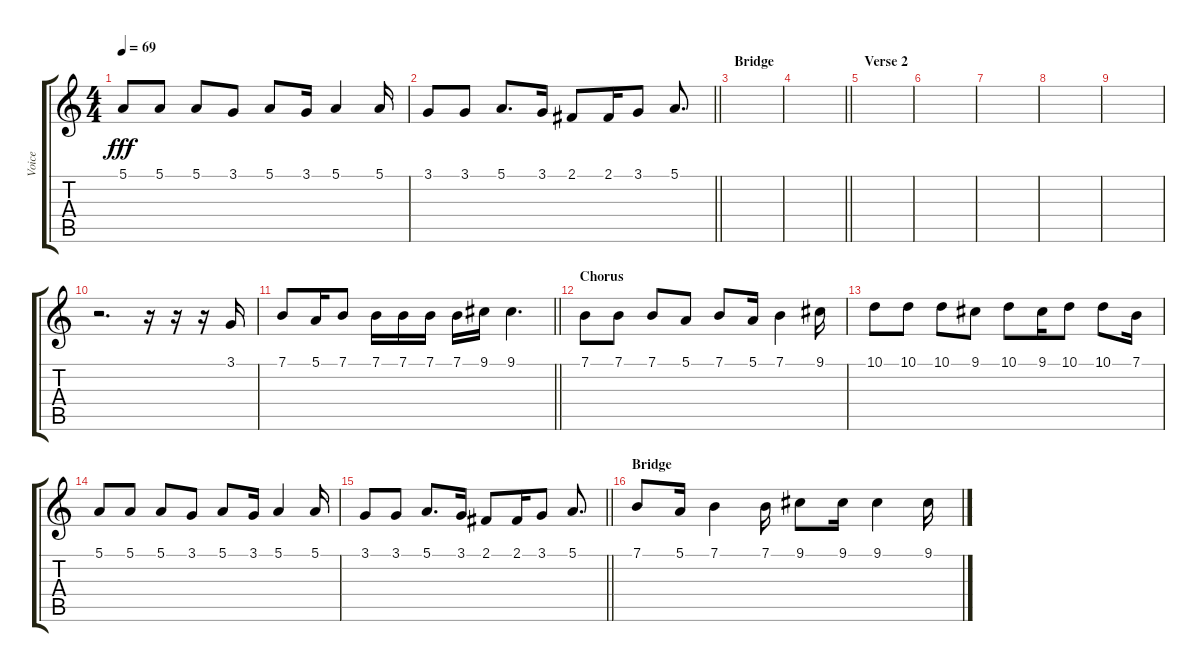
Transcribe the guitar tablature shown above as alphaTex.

\track ("Voice" "Voice") {instrument sopranosax}
\staff {score tabs}
\tuning (E4 B3 G3 D3 A2 E2) {hide}
\ts (4 4)
\tempo 69
\clef g2
\ks c
5.1.8{dy fff} 5.1.8 5.1.8 3.1.8 5.1.8 3.1.16 5.1.4 5.1.16 |
\barLineRight lightlight
3.1.8 3.1.8 5.1.8{d} 3.1.16 2.1.8 2.1.16 3.1.8 5.1.8{d} |
\section ("" "Bridge")
|
\barLineRight lightlight
|
\section ("" "Verse 2")
|
|
|
|
|
r.2{d} r.16 r.16 r.16 3.1.16 |
\barLineRight lightlight
7.1.8 5.1.16 7.1.8 7.1.16 7.1.16 7.1.16 7.1.16 9.1.16 9.1.4{d} |
\section ("" "Chorus")
7.1.8 7.1.8 7.1.8 5.1.8 7.1.8 5.1.16 7.1.4 9.1.16 |
10.1.8 10.1.8 10.1.8 9.1.8 10.1.8 9.1.16 10.1.8 10.1.8 7.1.16 |
5.1.8 5.1.8 5.1.8 3.1.8 5.1.8 3.1.16 5.1.4 5.1.16 |
\barLineRight lightlight
3.1.8 3.1.8 5.1.8{d} 3.1.16 2.1.8 2.1.16 3.1.8 5.1.8{d} |
\section ("" "Bridge")
7.1.8 5.1.16 7.1.4 7.1.16 9.1.8 9.1.16 9.1.4 9.1.16
